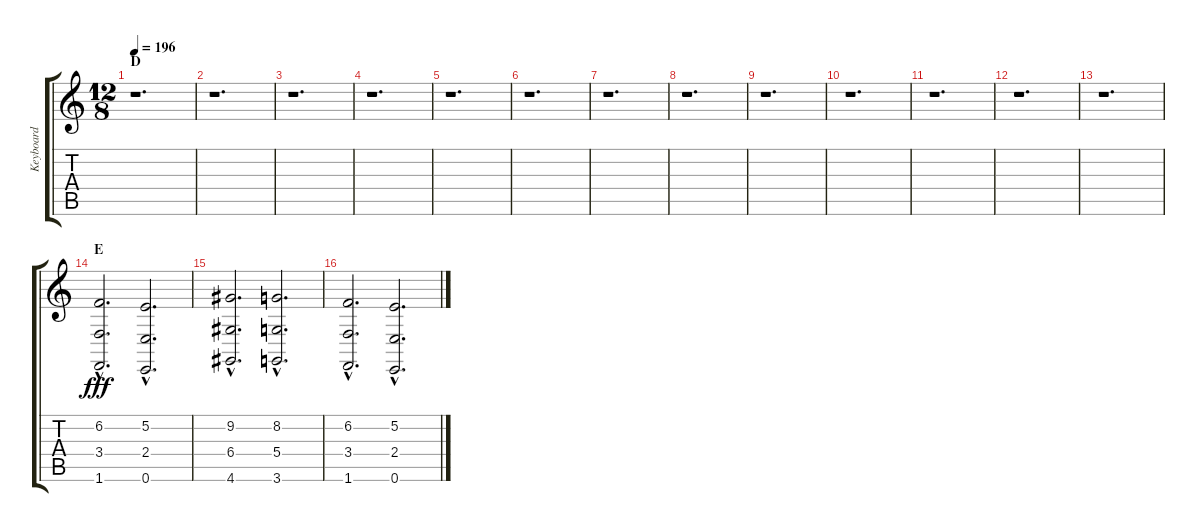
\track ("Keyboard" "Keyboard") {instrument stringensemble1}
\staff {score tabs}
\tuning (E4 B3 G3 D3 A2 E2) {hide}
\ts (12 8)
\section ("" "D")
\tempo 196
\clef g2
\ks c
r.1{d dy f} |
r.1{d} |
r.1{d} |
r.1{d} |
r.1{d} |
r.1{d} |
r.1{d} |
r.1{d} |
r.1{d} |
r.1{d} |
r.1{d} |
r.1{d} |
r.1{d} |
\section ("" "E")
(6.2{hac} 3.4{hac} 1.6{hac}).2{d dy fff volume 14 instrument stringensemble1} (5.2{hac} 2.4{hac} 0.6{hac}).2{d} |
(9.2{hac} 6.4{hac} 4.6{hac}).2{d} (8.2{hac} 5.4{hac} 3.6{hac}).2{d} |
(6.2{hac} 3.4{hac} 1.6{hac}).2{d} (5.2{hac} 2.4{hac} 0.6{hac}).2{d}
